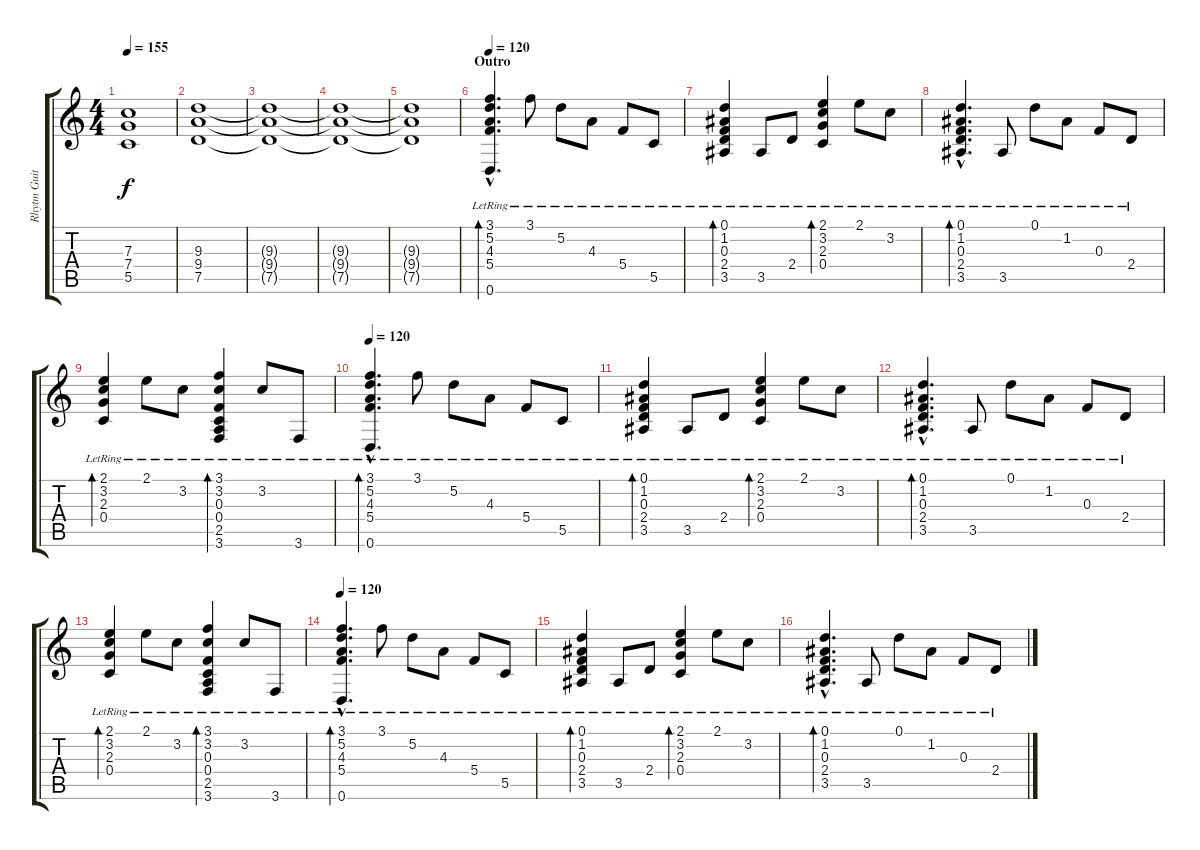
\track ("Rhytm Guitar" "Rhytm Guit") {instrument distortionguitar}
\staff {score tabs}
\tuning (D4 A3 F3 C3 G2 D2) {hide}
\ts (4 4)
\tempo 155
\clef g2
\ks c
(7.3 7.4 5.5).1{dy f} |
(9.3 9.4 7.5).1 |
(9.3{t} 9.4{t} 7.5{t}).1{volume 5} |
(9.3{t} 9.4{t} 7.5{t}).1 |
(9.3{t} 9.4{t} 7.5{t}).1{volume 0} |
\section ("" "Outro")
\tempo 120
(3.1{hac lr} 5.2{hac lr} 4.3{hac lr} 5.4{hac lr} 0.6{hac lr}).4{d bd 120 volume 13 instrument acousticguitarsteel} 3.1{lr}.8 5.2{lr}.8 4.3{lr}.8 5.4{lr}.8 5.5{lr}.8 |
(0.1{lr} 1.2{lr} 0.3{lr} 2.4{lr} 3.5{lr}).4{bd 120} 3.5{lr}.8 2.4{lr}.8 (2.1{lr} 3.2{lr} 2.3{lr} 0.4{lr}).4{bd 120} 2.1{lr}.8 3.2{lr}.8 |
(0.1{hac lr} 1.2{hac lr} 0.3{hac lr} 2.4{hac lr} 3.5{hac lr}).4{d bd 120} 3.5{lr}.8 0.1{lr}.8 1.2{lr}.8 0.3{lr}.8 2.4{lr}.8 |
(2.1{lr} 3.2{lr} 2.3{lr} 0.4{lr}).4{bd 120} 2.1{lr}.8 3.2{lr}.8 (3.1{lr} 3.2{lr} 0.3{lr} 0.4{lr} 2.5{lr} 3.6{lr}).4{bd 120} 3.2{lr}.8 3.6{lr}.8 |
\tempo 120
(3.1{hac lr} 5.2{hac lr} 4.3{hac lr} 5.4{hac lr} 0.6{hac lr}).4{d bd 120 volume 13 instrument acousticguitarsteel} 3.1{lr}.8 5.2{lr}.8 4.3{lr}.8 5.4{lr}.8 5.5{lr}.8 |
(0.1{lr} 1.2{lr} 0.3{lr} 2.4{lr} 3.5{lr}).4{bd 120} 3.5{lr}.8 2.4{lr}.8 (2.1{lr} 3.2{lr} 2.3{lr} 0.4{lr}).4{bd 120} 2.1{lr}.8 3.2{lr}.8 |
(0.1{hac lr} 1.2{hac lr} 0.3{hac lr} 2.4{hac lr} 3.5{hac lr}).4{d bd 120} 3.5{lr}.8 0.1{lr}.8 1.2{lr}.8 0.3{lr}.8 2.4{lr}.8 |
(2.1{lr} 3.2{lr} 2.3{lr} 0.4{lr}).4{bd 120} 2.1{lr}.8 3.2{lr}.8 (3.1{lr} 3.2{lr} 0.3{lr} 0.4{lr} 2.5{lr} 3.6{lr}).4{bd 120} 3.2{lr}.8 3.6{lr}.8 |
\tempo 120
(3.1{hac lr} 5.2{hac lr} 4.3{hac lr} 5.4{hac lr} 0.6{hac lr}).4{d bd 120 volume 13 instrument acousticguitarsteel} 3.1{lr}.8 5.2{lr}.8 4.3{lr}.8 5.4{lr}.8 5.5{lr}.8 |
(0.1{lr} 1.2{lr} 0.3{lr} 2.4{lr} 3.5{lr}).4{bd 120} 3.5{lr}.8 2.4{lr}.8 (2.1{lr} 3.2{lr} 2.3{lr} 0.4{lr}).4{bd 120} 2.1{lr}.8 3.2{lr}.8 |
(0.1{hac lr} 1.2{hac lr} 0.3{hac lr} 2.4{hac lr} 3.5{hac lr}).4{d bd 120} 3.5{lr}.8 0.1{lr}.8 1.2{lr}.8 0.3{lr}.8 2.4{lr}.8
